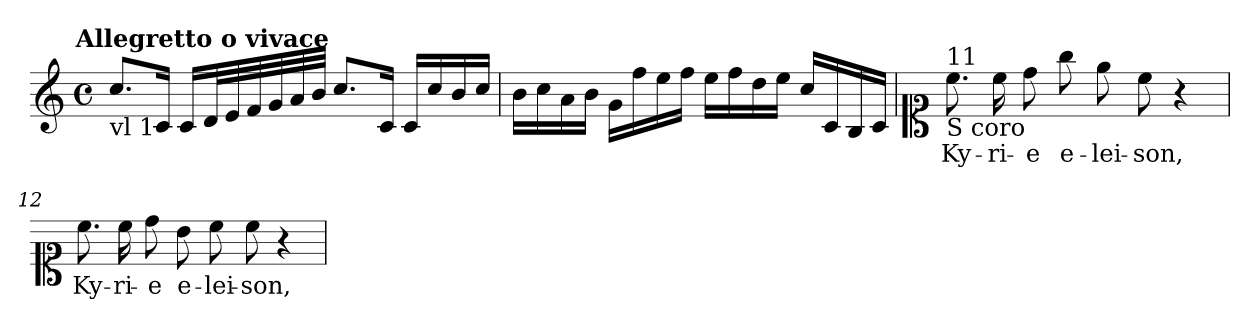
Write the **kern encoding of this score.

**kern	**text
*part1	*part1
*staff1	*staff1
*clefG2	*
*k[]	*
!!LO:TX:omd:t=Allegretto o vivace
*M4/4	*
*met(c)	*
*MM160	*
=1	=1
!LO:TX:b:t=vl 1	!
8.ccL	.
16cJk	.
16cLL	.
32dL	.
32e	.
32f	.
32g	.
32a	.
32bJJJ	.
8.ccL	.
16cJk	.
16cLL	.
16cc	.
16b	.
16ccJJ	.
=2	=2
16bLL	.
16cc	.
16a	.
16bJJ	.
16gLL	.
16ff	.
16ee	.
16ffJJ	.
16eeLL	.
16ff	.
16dd	.
16eeJJ	.
16ccLL	.
16c	.
16B	.
16cJJ	.
=11	=11
*clefC1	*
!LO:TX:a:t=11	!
!LO:TX:b:t=S coro	!
8.cc	Ky-
16cc	-ri-
8dd	e
8gg	e-
8ee	-lei-
8cc	son,
4r	.
=12	=12
8.cc	Ky-
16cc	-ri-
8dd	e
8b	e-
8cc	-lei-
8cc	son,
4r	.
=	=
*-	*-
